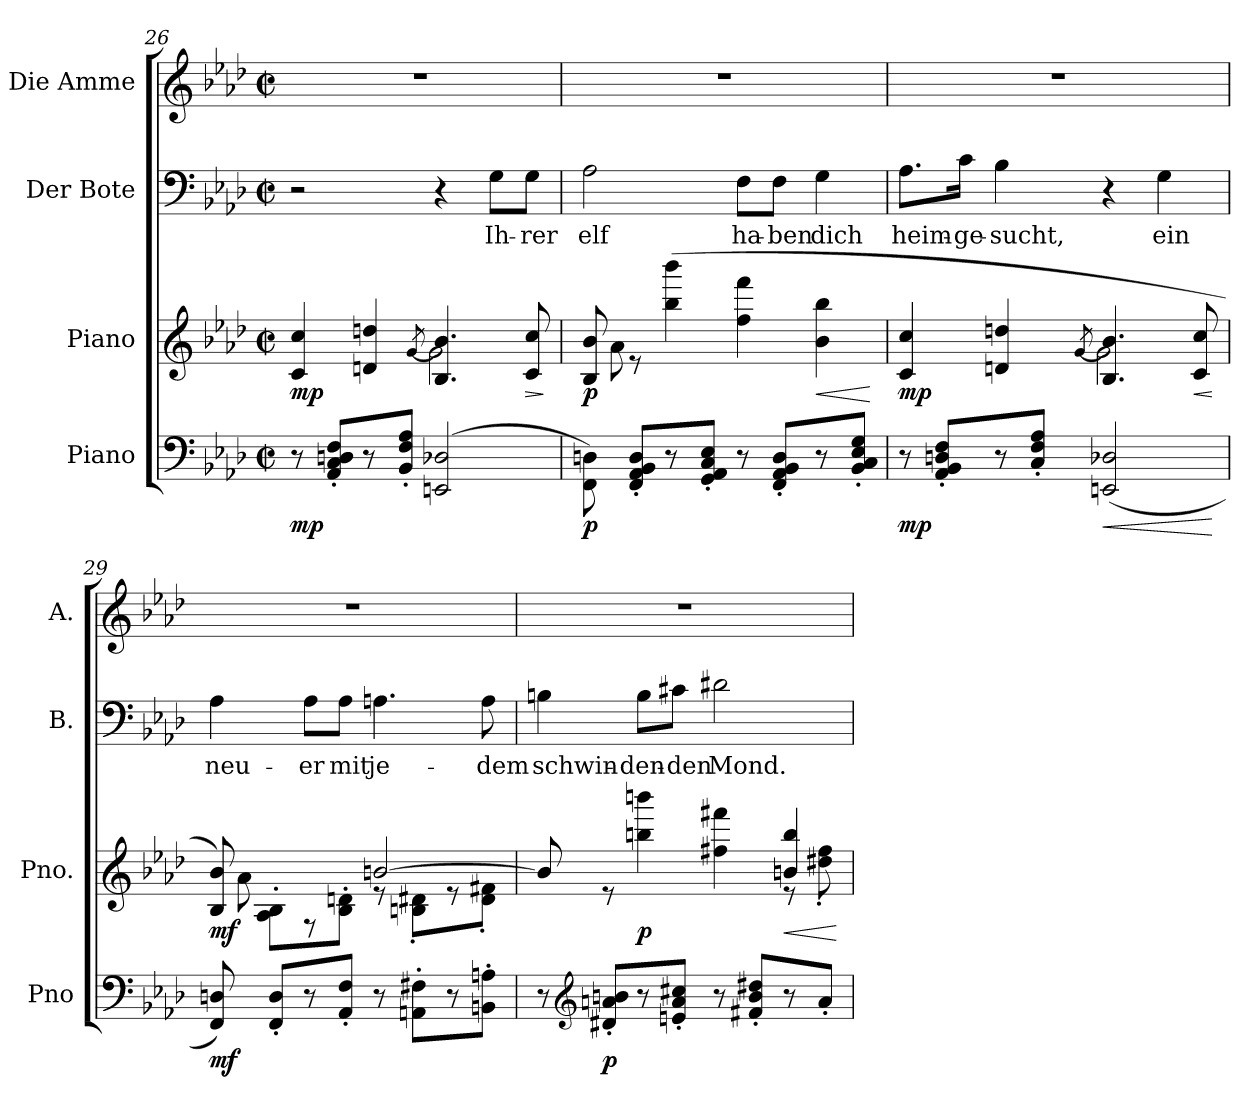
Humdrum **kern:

**kern	**dynam	**kern	**dynam	**kern	**text	**kern
*part4	*part4	*part3	*part3	*part2	*part2	*part1
*staff4	*staff4	*staff3	*staff3	*staff2	*staff2	*staff1
*I"Piano	*	*I"Piano	*	*I"Der Bote	*	*I"Die Amme
*I'Pno	*	*I'Pno.	*	*I'B.	*	*I'A.
*clefF4	*	*clefG2	*	*clefF4	*	*clefG2
*k[b-e-a-d-]	*	*k[b-e-a-d-]	*	*k[b-e-a-d-]	*	*k[b-e-a-d-]
*M2/2	*	*M2/2	*	*M2/2	*	*M2/2
*met(c|)	*	*met(c|)	*	*met(c|)	*	*met(c|)
=26	=26	=26	=26	=26	=26	=26
*	*	*^	*	*	*	*
!	!LO:DY:b	!	!	!LO:DY:b	!	!	!
8r	mp	4c/ 4cc/	2ryy	mp	2r	.	1r
8AA-/' 8C/' 8Dn/' 8F/'L	.	.	.	.	.	.	.
8r	.	4dn/ 4ddn/	.	.	.	.	.
8BB-/' 8F/' 8A-/'J	.	.	.	.	.	.	.
.	.	.	[8qg/	.	.	.	.
(<2EEn/ 2D-X/	.	4.B-/ 4.b-/	2g\]	.	4r	.	.
!	!	!	!	!	!	!LO:LY:b	!
.	.	.	.	.	8G\L	Ih-	.
!	!	!	!	!LO:HP:b	!	!LO:LY:b	!
.	.	8c/ 8cc/	.	>	8G\J	-rer	.
*	*	*v	*v	*	*	*	*
.	.	.	]	.	.	.
!!LO:LB:g=z
=27	=27	=27	=27	=27	=27	=27
*	*	*^	*	*	*	*
!	!LO:DY:b	!	!	!LO:DY:b	!	!LO:LY:b	!
8FF\ 8Dn\)	p	8B-/ 8b-/	8a-\	p	2A-\	elf	1r
8FF/' 8AA-/' 8BB-/' 8D/'L	.	8re	2..ryy	.	.	.	.
!	!	!	!	!LO:DY:b	!	!	!
!	!	!	!	!LO:DY:n=1:b	!	!	!
8r	.	(>4bb-\ 4bbb-\	.	other-dynamics p	.	.	.
8GG/' 8AA-/' 8C/' 8E-/'J	.	.	.	.	.	.	.
!	!	!	!	!	!	!LO:LY:b	!
8r	.	4ff\ 4fff\	.	.	8F\L	ha-	.
!	!	!	!	!	!	!LO:LY:b	!
8FF/' 8AA-/' 8BB-/' 8D/'L	.	.	.	.	8F\J	-ben	.
!	!	!	!	!LO:HP:b	!	!LO:LY:b	!
8r	.	4b-\ 4bb-\	.	<	4G\	dich	.
8BB-/' 8C/' 8E-/' 8G/'J	.	.	.	.	.	.	.
*	*	*v	*v	*	*	*	*
.	.	.	[	.	.	.
=28	=28	=28	=28	=28	=28	=28
*	*	*^	*	*	*	*
!	!LO:DY:b	!	!	!LO:DY:b	!	!LO:LY:b	!
8r	mp	4c/ 4cc/	2ryy	mp	8.A-\L	heim-	1r
8AA-/' 8BB-/' 8Dn/' 8F/'L	.	.	.	.	.	.	.
!	!	!	!	!	!	!LO:LY:b	!
.	.	.	.	.	16c\Jk	-ge-	.
!	!	!	!	!	!	!LO:LY:b	!
8r	.	4dn/ 4ddn/	.	.	4B-\	-sucht,	.
8C/' 8F/' 8A-/'J	.	.	.	.	.	.	.
.	.	.	[8qg/	.	.	.	.
!	!LO:HP:b	!	!	!	!	!	!
(<2EEn/ 2D-X/	<	4.B-/ 4.b-/	2g\]	.	4r	.	.
!	!	!	!	!	!	!LO:LY:b	!
.	.	.	.	.	4G\	ein	.
!	!	!	!	!LO:HP:b	!	!	!
.	.	8c/ 8cc/	.	<	.	.	.
*	*	*v	*v	*	*	*	*
.	[	.	[	.	.	.
=29	=29	=29	=29	=29	=29	=29
*	*	*^	*	*	*	*
!	!LO:DY:b	!	!	!LO:DY:b	!	!LO:LY:b	!
8FF/ 8Dn/)	mf	8B-/ 8b-/)	8a-\	mf	4A-\	neu-	1r
8FF/' 8D/'L	.	8A-\' 8B-\'L	4.ryy	.	.	.	.
!	!	!	!	!	!	!LO:LY:b	!
8r	.	8rF	.	.	8A-\L	-er	.
!	!	!	!	!	!	!LO:LY:b	!
8AA-/' 8F/'J	.	8B-\' 8dn\'J	.	.	8A-\J	mit	.
!	!	!	!	!	!	!LO:LY:b	!
8r	.	[2bn/	8r	.	4.An\	je-	.
8AAn\' 8F#X\'L	.	.	8Bn\' 8d#X\'L	.	.	.	.
8r	.	.	8r	.	.	.	.
!	!	!	!	!	!	!LO:LY:b	!
8BBn\' 8An\'J	.	.	8d#\' 8f#X\'J	.	8A\	-dem	.
!!LO:PB:g=z
=30	=30	=30	=30	=30	=30	=30	=30
!	!	!	!	!	!	!LO:LY:b	!
8r	.	8bn/]	2.ryy	.	4Bn\	schwin-	1r
*clefG2	*	*	*	*	*	*	*
!	!LO:DY:b	!	!	!	!	!	!
8d#X/' 8an/' 8bn/'L	p	8re	.	.	.	.	.
!	!	!	!	!LO:DY:b	!	!LO:LY:b	!
8r	.	4bbn\ 4bbbn\	.	p	8B\L	-den-	.
!	!	!	!	!	!	!LO:LY:b	!
8en/' 8a/' 8cc#X/'J	.	.	.	.	8c#X\J	-den	.
!	!	!	!	!	!	!LO:LY:b	!
8r	.	4ff#X\ 4fff#X\	.	.	2d#X\	Mond.	.
8f#X/' 8b/' 8dd#X/'L	.	.	.	.	.	.	.
!	!	!	!	!LO:HP:b	!	!	!
8r	.	4b/ 4bb/	8r	<	.	.	.
8a'/J	.	.	8dd#X\' 8ff#\'	.	.	.	.
*	*	*v	*v	*	*	*	*
.	.	.	[	.	.	.
=	=	=	=	=	=	=
*-	*-	*-	*-	*-	*-	*-
